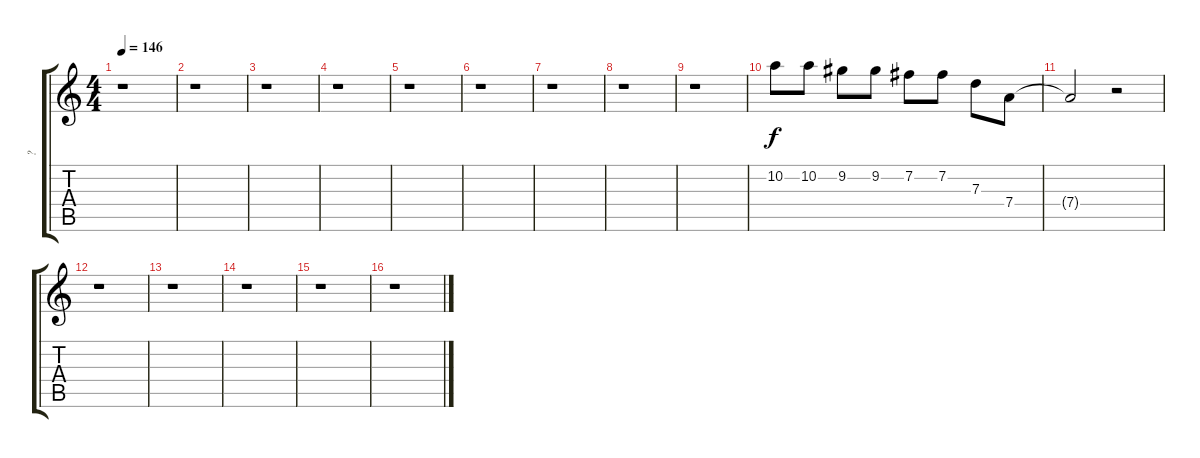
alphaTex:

\track ("?" "?") {instrument distortionguitar}
\staff {score tabs}
\tuning (E4 B3 G3 D3 A2 E2) {hide}
\ts (4 4)
\tempo 146
\clef g2
\ks c
r.1{dy ff} |
r.1 |
r.1 |
r.1 |
r.1 |
r.1 |
r.1 |
r.1 |
r.1 |
10.2.8{dy f} 10.2.8 9.2.8 9.2.8 7.2.8 7.2.8 7.3.8 7.4.8 |
7.4{t}.2 r.2 |
r.1 |
r.1 |
r.1 |
r.1 |
r.1
